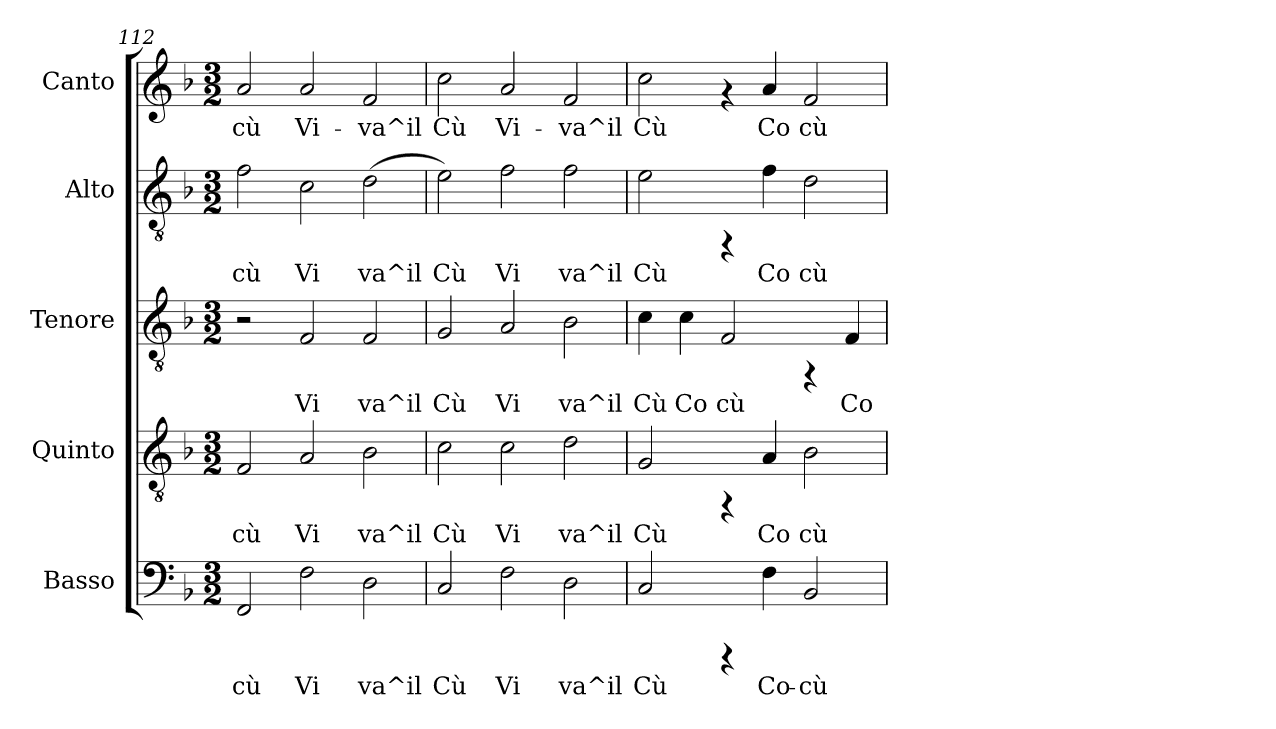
**kern	**text	**kern	**text	**kern	**text	**kern	**text	**kern	**text
*part5	*part5	*part4	*part4	*part3	*part3	*part2	*part2	*part1	*part1
*staff5	*staff5	*staff4	*staff4	*staff3	*staff3	*staff2	*staff2	*staff1	*staff1
*I"Basso	*	*I"Quinto	*	*I"Tenore	*	*I"Alto	*	*I"Canto	*
*clefF4	*	*clefGv2	*	*clefGv2	*	*clefGv2	*	*clefG2	*
*k[b-]	*	*k[b-]	*	*k[b-]	*	*k[b-]	*	*k[b-]	*
*F:	*	*F:	*	*F:	*	*F:	*	*F:	*
*M3/2	*	*M3/2	*	*M3/2	*	*M3/2	*	*M3/2	*
=112	=112	=112	=112	=112	=112	=112	=112	=112	=112
!	!LO:LY:b:cj	!	!LO:LY:b:cj	!	!	!	!LO:LY:b:cj	!	!LO:LY:b:cj
2FF/	cù	2F/	cù	2r	.	2f\	cù	2a/	-cù
!	!LO:LY:b:cj	!	!LO:LY:b:cj	!	!LO:LY:b:cj	!	!LO:LY:b:cj	!	!LO:LY:b:cj
2F\	Vi	2A/	Vi	2F/	Vi	2c\	Vi	2a/	Vi-
!	!LO:LY:b:cj	!	!LO:LY:b:cj	!	!LO:LY:b:cj	!	!LO:LY:b:cj	!	!LO:LY:b:cj
2D\	va^il	2B-\	va^il	2F/	va^il	(<2d\	va^il	2f/	-va^il
=113	=113	=113	=113	=113	=113	=113	=113	=113	=113
!	!LO:LY:b:cj	!	!LO:LY:b:cj	!	!LO:LY:b:cj	!	!LO:LY:b:cj	!	!LO:LY:b:cj
2C/	Cù	2c\	Cù	2G/	Cù	2e\)	Cù	2cc\	Cù
!	!LO:LY:b:cj	!	!LO:LY:b:cj	!	!LO:LY:b:cj	!	!LO:LY:b:cj	!	!LO:LY:b:cj
2F\	Vi	2c\	Vi	2A/	Vi	2f\	Vi	2a/	Vi-
!	!LO:LY:b:cj	!	!LO:LY:b:cj	!	!LO:LY:b:cj	!	!LO:LY:b:cj	!	!LO:LY:b:cj
2D\	va^il	2d\	va^il	2B-\	va^il	2f\	va^il	2f/	-va^il
!!LO:PB:g=z
=114	=114	=114	=114	=114	=114	=114	=114	=114	=114
!	!LO:LY:b:cj	!	!LO:LY:b:cj	!	!LO:LY:b:cj	!	!LO:LY:b:cj	!	!LO:LY:b:cj
2C/	Cù	2G/	Cù	4c\	Cù	2e\	Cù	2cc\	Cù
!	!	!	!	!	!LO:LY:b:cj	!	!	!	!
.	.	.	.	4c\	Co	.	.	.	.
!	!	!	!	!	!LO:LY:b:cj	!	!	!	!
4rCCC	.	4rFF	.	2F/	cù	4rFF	.	4rf	.
!	!LO:LY:b:cj	!	!LO:LY:b:cj	!	!	!	!LO:LY:b:cj	!	!LO:LY:b:cj
4F\	Co-	4A/	Co	.	.	4f\	Co	4a/	Co
!	!LO:LY:b:cj	!	!LO:LY:b:cj	!	!	!	!LO:LY:b:cj	!	!LO:LY:b:cj
2BB-/	-cù	2B-\	cù	4rFF	.	2d\	cù	2f/	cù
!	!	!	!	!	!LO:LY:b:cj	!	!	!	!
.	.	.	.	4F/	Co	.	.	.	.
=	=	=	=	=	=	=	=	=	=
*-	*-	*-	*-	*-	*-	*-	*-	*-	*-
